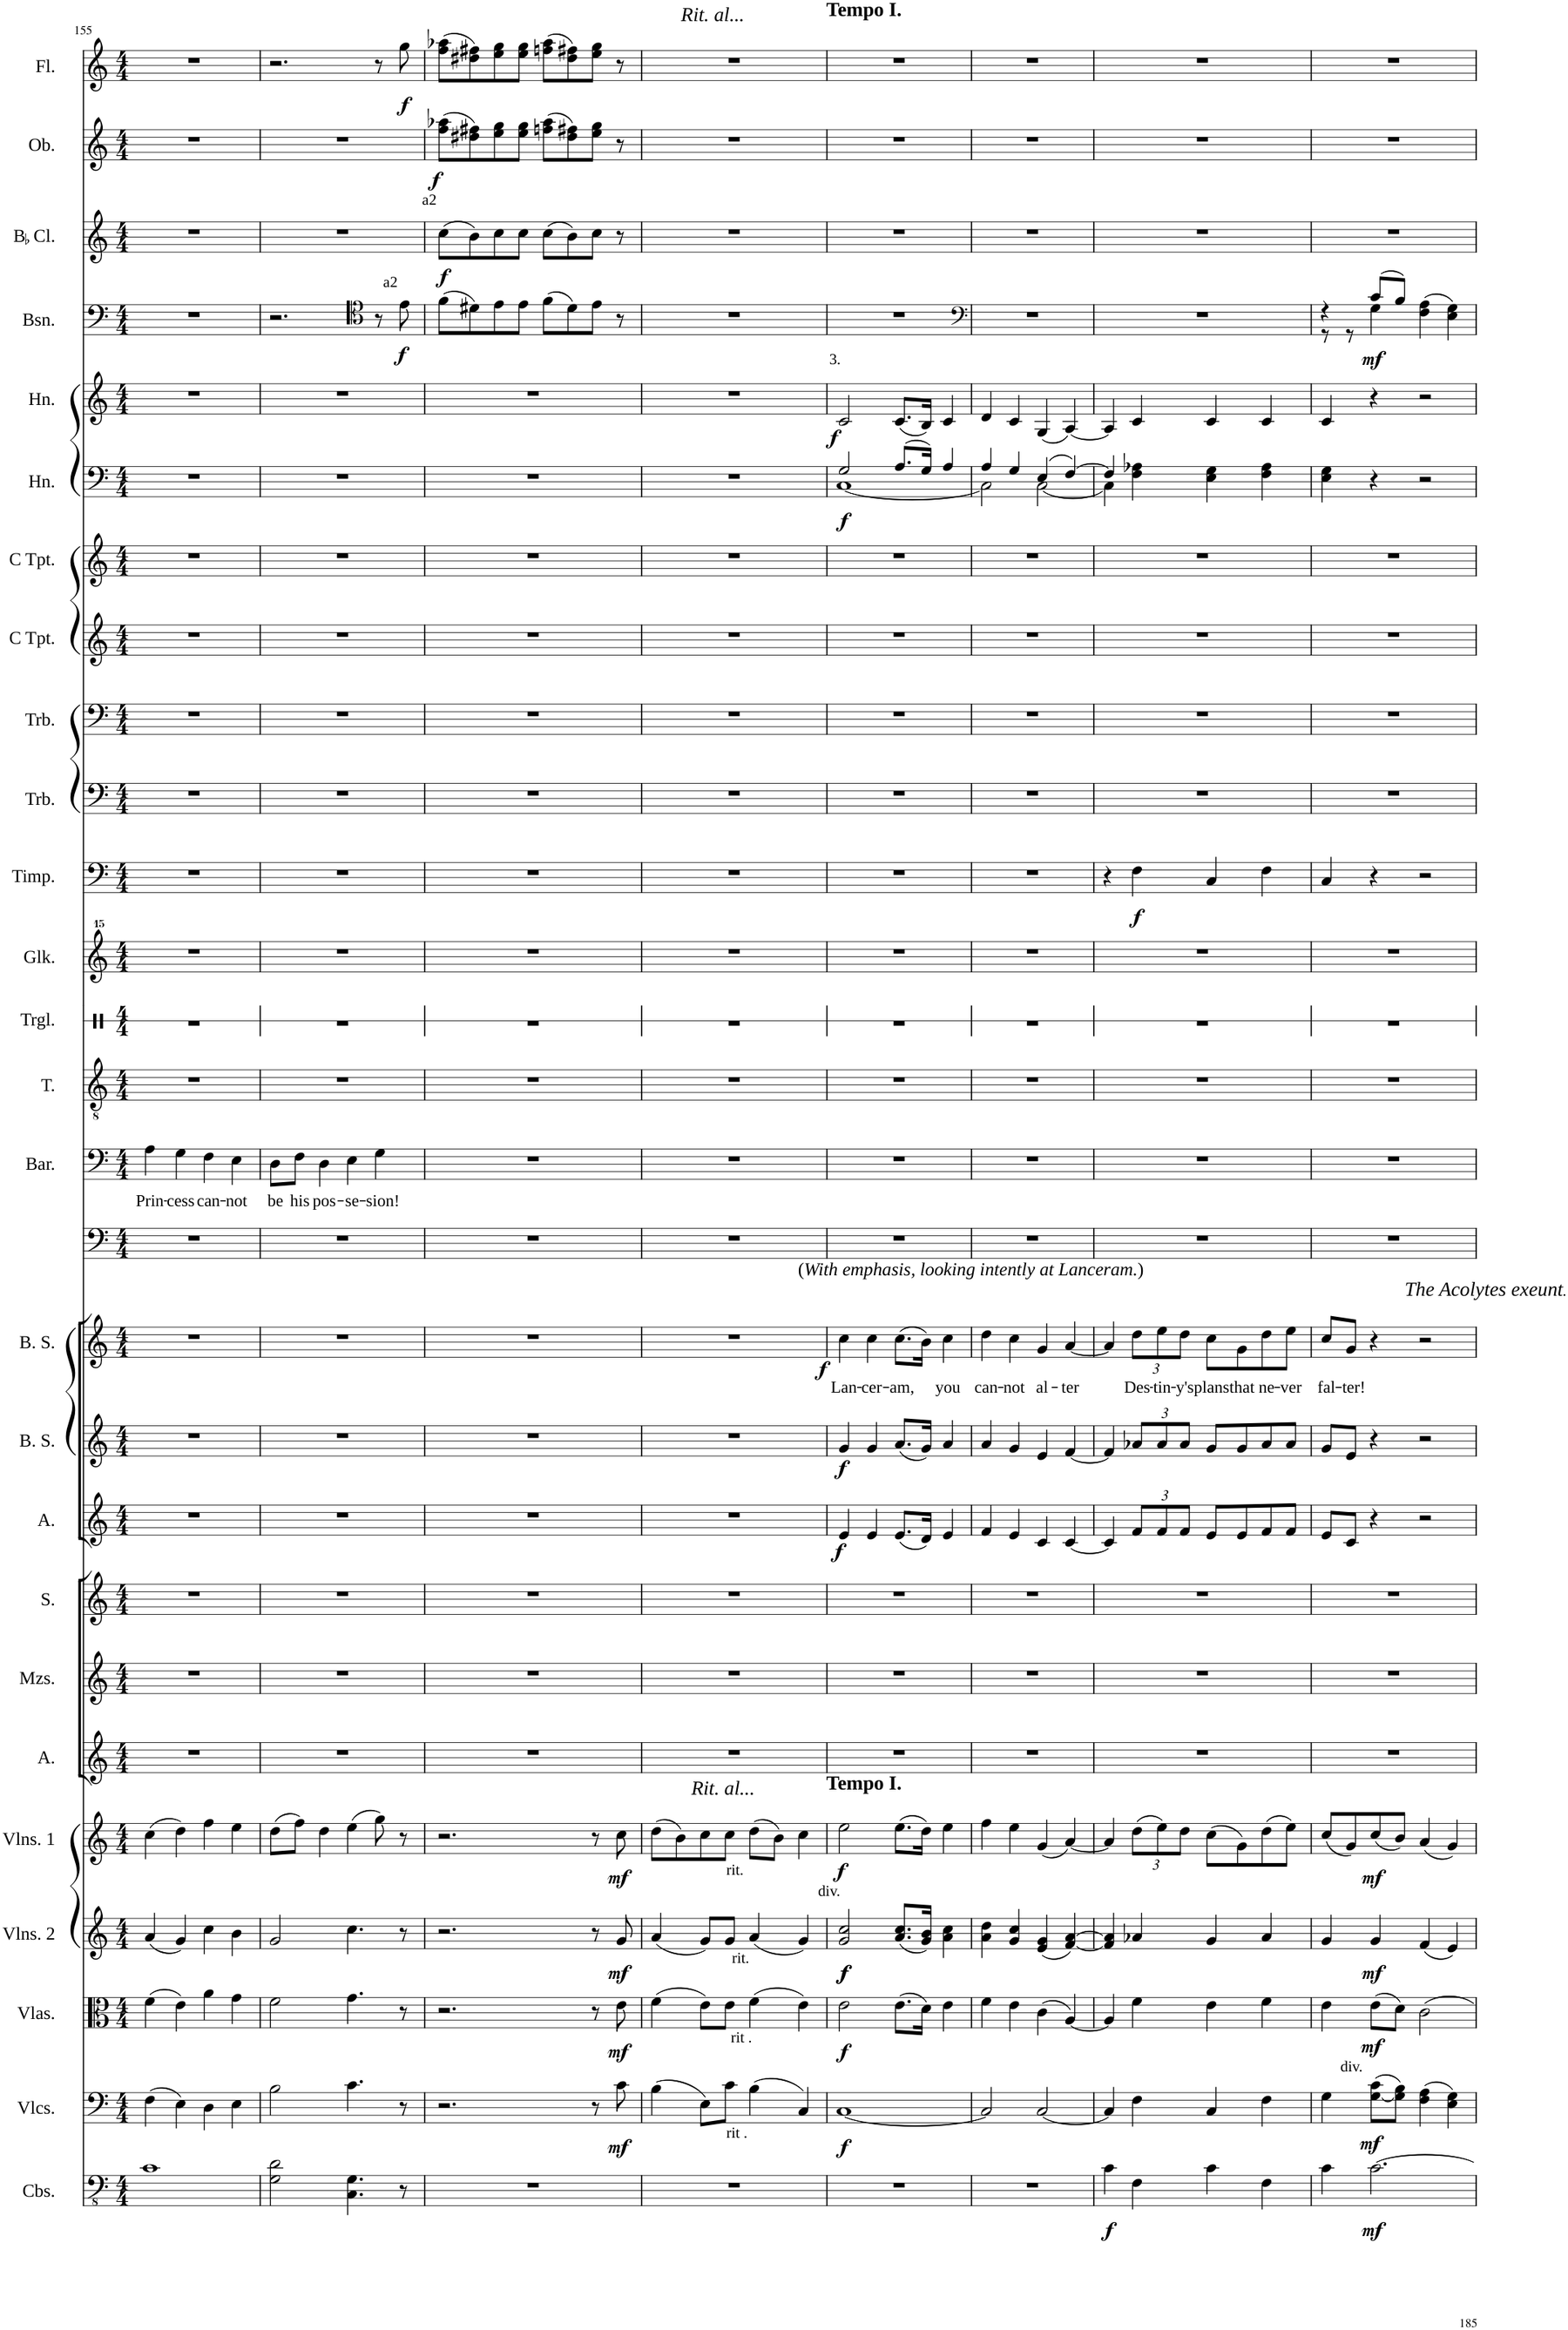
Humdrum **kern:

**kern	**dynam	**kern	**dynam	**kern	**dynam	**kern	**dynam	**kern	**dynam	**kern	**kern	**kern	**kern	**dynam	**kern	**dynam	**kern	**text	**dynam	**kern	**kern	**text	**kern	**kern	**kern	**kern	**dynam	**kern	**kern	**kern	**kern	**kern	**dynam	**kern	**dynam	**kern	**dynam	**kern	**dynam	**kern	**dynam	**kern	**dynam
*part27	*part27	*part26	*part26	*part25	*part25	*part24	*part24	*part23	*part23	*part22	*part21	*part20	*part19	*part19	*part18	*part18	*part17	*part17	*part17	*part16	*part15	*part15	*part14	*part13	*part12	*part11	*part11	*part10	*part9	*part8	*part7	*part6	*part6	*part5	*part5	*part4	*part4	*part3	*part3	*part2	*part2	*part1	*part1
*staff27	*staff27	*staff26	*staff26	*staff25	*staff25	*staff24	*staff24	*staff23	*staff23	*staff22	*staff21	*staff20	*staff19	*staff19	*staff18	*staff18	*staff17	*staff17	*staff17	*staff16	*staff15	*staff15	*staff14	*staff13	*staff12	*staff11	*staff11	*staff10	*staff9	*staff8	*staff7	*staff6	*staff6	*staff5	*staff5	*staff4	*staff4	*staff3	*staff3	*staff2	*staff2	*staff1	*staff1
*I"Contrabasses	*	*I"Violoncellos	*	*I"Violas	*	*I"Violins 2	*	*I"Violins 1	*	*I"Alto	*I"Mezzosoprano	*I"Soprano	*I"Alto	*	*I"Boy Soprano	*	*I"Boy Soprano	*	*	*I"Bass	*I"Baritone	*	*I"Tenor	*I"Triangle	*I"Glockenspiel	*I"Timpani	*	*I"Trombone	*I"Trombone	*I"C Trumpet	*I"C Trumpet	*I"Horn	*	*I"Horn	*	*I"Bassoon	*	*I"BaccidentalFlat Clarinet	*	*I"Oboe	*	*I"Flute	*
*I'Cbs.	*	*I'Vlcs.	*	*I'Vlas.	*	*I'Vlns. 2	*	*I'Vlns. 1	*	*I'A.	*I'Mzs.	*I'S.	*I'A.	*	*I'B. S.	*	*I'B. S.	*	*	*	*I'Bar.	*	*I'T.	*I'Trgl.	*I'Glk.	*I'Timp.	*	*I'Trb.	*I'Trb.	*I'C Tpt.	*I'C Tpt.	*I'Hn.	*	*I'Hn.	*	*I'Bsn.	*	*I'BaccidentalFlat Cl.	*	*I'Ob.	*	*I'Fl.	*
!!LO:PB:g=z
*clefFv4	*	*clefF4	*	*clefC3	*	*clefG2	*	*clefG2	*	*clefG2	*clefG2	*clefG2	*clefG2	*	*clefG2	*	*clefG2	*	*	*clefF4	*clefF4	*	*clefGv2	*clefX	*clefG^^2	*clefF4	*	*clefF4	*clefF4	*clefG2	*clefG2	*clefF4	*	*clefG2	*	*clefF4	*	*clefG2	*	*clefG2	*	*clefG2	*
*	*	*	*	*	*	*	*	*	*	*	*	*	*	*	*	*	*	*	*	*	*	*	*	*	*	*	*	*	*	*	*	*ITrd4c7	*	*ITrd4c7	*	*	*	*ITrd1c2	*	*	*	*	*
*k[]	*	*k[]	*	*k[]	*	*k[]	*	*k[]	*	*k[]	*k[]	*k[]	*k[]	*	*k[]	*	*k[]	*	*	*k[]	*k[]	*	*k[]	*k[]	*k[]	*k[]	*	*k[]	*k[]	*k[]	*k[]	*k[]	*	*k[]	*	*k[]	*	*k[]	*	*k[]	*	*k[]	*
*M4/4	*	*M4/4	*	*M4/4	*	*M4/4	*	*M4/4	*	*M4/4	*M4/4	*M4/4	*M4/4	*	*M4/4	*	*M4/4	*	*	*M4/4	*M4/4	*	*M4/4	*M4/4	*M4/4	*M4/4	*	*M4/4	*M4/4	*M4/4	*M4/4	*M4/4	*	*M4/4	*	*M4/4	*	*M4/4	*	*M4/4	*	*M4/4	*
=155	=155	=155	=155	=155	=155	=155	=155	=155	=155	=155	=155	=155	=155	=155	=155	=155	=155	=155	=155	=155	=155	=155	=155	=155	=155	=155	=155	=155	=155	=155	=155	=155	=155	=155	=155	=155	=155	=155	=155	=155	=155	=155	=155
!	!	!	!	!	!	!	!	!	!	!	!	!	!	!	!	!	!	!	!	!	!	!LO:LY:b	!	!	!	!	!	!	!	!	!	!	!	!	!	!	!	!	!	!	!	!	!
1C	.	(4F\	.	(4f\	.	(4a/	.	(4cc\	.	1r	1r	1r	1r	.	1r	.	1r	.	.	1r	4A\	Prin-	1r	1r	1r	1r	.	1r	1r	1r	1r	1r	.	1r	.	1r	.	1r	.	1r	.	1r	.
!	!	!	!	!	!	!	!	!	!	!	!	!	!	!	!	!	!	!	!	!	!	!LO:LY:b	!	!	!	!	!	!	!	!	!	!	!	!	!	!	!	!	!	!	!	!	!
.	.	4E\)	.	4e\)	.	4g/)	.	4dd\)	.	.	.	.	.	.	.	.	.	.	.	.	4G\	-cess	.	.	.	.	.	.	.	.	.	.	.	.	.	.	.	.	.	.	.	.	.
!	!	!	!	!	!	!	!	!	!	!	!	!	!	!	!	!	!	!	!	!	!	!LO:LY:b	!	!	!	!	!	!	!	!	!	!	!	!	!	!	!	!	!	!	!	!	!
.	.	4D\	.	4a\	.	4cc\	.	4ff\	.	.	.	.	.	.	.	.	.	.	.	.	4F\	can-	.	.	.	.	.	.	.	.	.	.	.	.	.	.	.	.	.	.	.	.	.
!	!	!	!	!	!	!	!	!	!	!	!	!	!	!	!	!	!	!	!	!	!	!LO:LY:b	!	!	!	!	!	!	!	!	!	!	!	!	!	!	!	!	!	!	!	!	!
.	.	4E\	.	4g\	.	4b\	.	4ee\	.	.	.	.	.	.	.	.	.	.	.	.	4E\	-not	.	.	.	.	.	.	.	.	.	.	.	.	.	.	.	.	.	.	.	.	.
=156	=156	=156	=156	=156	=156	=156	=156	=156	=156	=156	=156	=156	=156	=156	=156	=156	=156	=156	=156	=156	=156	=156	=156	=156	=156	=156	=156	=156	=156	=156	=156	=156	=156	=156	=156	=156	=156	=156	=156	=156	=156	=156	=156
!	!	!	!	!	!	!	!	!	!	!	!	!	!	!	!	!	!	!	!	!	!	!LO:LY:b	!	!	!	!	!	!	!	!	!	!	!	!	!	!	!	!	!	!	!	!	!
2GG\ 2D\	.	2B\	.	2f\	.	2g/	.	(8dd\L	.	1r	1r	1r	1r	.	1r	.	1r	.	.	1r	8D\L	be	1r	1r	1r	1r	.	1r	1r	1r	1r	1r	.	1r	.	2.r	.	1r	.	1r	.	2.r	.
!	!	!	!	!	!	!	!	!	!	!	!	!	!	!	!	!	!	!	!	!	!	!LO:LY:b	!	!	!	!	!	!	!	!	!	!	!	!	!	!	!	!	!	!	!	!	!
.	.	.	.	.	.	.	.	8ff\J)	.	.	.	.	.	.	.	.	.	.	.	.	8F\J	his	.	.	.	.	.	.	.	.	.	.	.	.	.	.	.	.	.	.	.	.	.
!	!	!	!	!	!	!	!	!	!	!	!	!	!	!	!	!	!	!	!	!	!	!LO:LY:b	!	!	!	!	!	!	!	!	!	!	!	!	!	!	!	!	!	!	!	!	!
.	.	.	.	.	.	.	.	4dd\	.	.	.	.	.	.	.	.	.	.	.	.	4D\	pos-	.	.	.	.	.	.	.	.	.	.	.	.	.	.	.	.	.	.	.	.	.
!	!	!	!	!	!	!	!	!	!	!	!	!	!	!	!	!	!	!	!	!	!	!LO:LY:b	!	!	!	!	!	!	!	!	!	!	!	!	!	!	!	!	!	!	!	!	!
4.CC\ 4.GG\	.	4.c\	.	4.g\	.	4.cc\	.	(4ee\	.	.	.	.	.	.	.	.	.	.	.	.	4E\	-se-	.	.	.	.	.	.	.	.	.	.	.	.	.	.	.	.	.	.	.	.	.
*	*	*	*	*	*	*	*	*	*	*	*	*	*	*	*	*	*	*	*	*	*	*	*	*	*	*	*	*	*	*	*	*	*	*	*	*clefC4	*	*	*	*	*	*	*
!	!	!	!	!	!	!	!	!	!	!	!	!	!	!	!	!	!	!	!	!	!	!LO:LY:b	!	!	!	!	!	!	!	!	!	!	!	!	!	!	!	!	!	!	!	!	!
.	.	.	.	.	.	.	.	8gg\)	.	.	.	.	.	.	.	.	.	.	.	.	4G\	-sion!	.	.	.	.	.	.	.	.	.	.	.	.	.	8r	.	.	.	.	.	8r	.
!	!	!	!	!	!	!	!	!	!	!	!	!	!	!	!	!	!	!	!	!	!	!	!	!	!	!	!	!	!	!	!	!	!	!	!	!LO:TX:a:t=a2	!	!	!	!	!	!	!
!	!	!	!	!	!	!	!	!	!	!	!	!	!	!	!	!	!	!	!	!	!	!	!	!	!	!	!	!	!	!	!	!	!	!	!	!	!	!	!	!	!	!	!LO:DY:b
8r	.	8r	.	8r	.	8r	.	8r	.	.	.	.	.	.	.	.	.	.	.	.	.	.	.	.	.	.	.	.	.	.	.	.	.	.	.	8e\	.	.	.	.	.	8gg\	f
=157	=157	=157	=157	=157	=157	=157	=157	=157	=157	=157	=157	=157	=157	=157	=157	=157	=157	=157	=157	=157	=157	=157	=157	=157	=157	=157	=157	=157	=157	=157	=157	=157	=157	=157	=157	=157	=157	=157	=157	=157	=157	=157	=157
!	!	!	!	!	!	!	!	!	!	!	!	!	!	!	!	!	!	!	!	!	!	!	!	!	!	!	!	!	!	!	!	!	!	!	!	!	!	!LO:TX:a:t=a2	!	!	!	!	!
!	!	!	!	!	!	!	!	!	!	!	!	!	!	!	!	!	!	!	!	!	!	!	!	!	!	!	!	!	!	!	!	!	!	!	!	!	!LO:DY:b	!	!LO:DY:b	!	!LO:DY:b	!	!
1r	.	2.r	.	2.r	.	2.r	.	2.r	.	1r	1r	1r	1r	.	1r	.	1r	.	.	1r	1r	.	1r	1r	1r	1r	.	1r	1r	1r	1r	1r	.	1r	.	(8f\L	f	(8cc\L	f	(8ff\ 8aa-X\L	f	(8ff\ 8aa-X\L	.
.	.	.	.	.	.	.	.	.	.	.	.	.	.	.	.	.	.	.	.	.	.	.	.	.	.	.	.	.	.	.	.	.	.	.	.	8d#X\)	.	8b\)	.	8dd#X\ 8ff#X\)	.	8dd#X\ 8ff#X\)	.
.	.	.	.	.	.	.	.	.	.	.	.	.	.	.	.	.	.	.	.	.	.	.	.	.	.	.	.	.	.	.	.	.	.	.	.	8e\	.	8cc\	.	8ee\ 8gg\	.	8ee\ 8gg\	.
.	.	.	.	.	.	.	.	.	.	.	.	.	.	.	.	.	.	.	.	.	.	.	.	.	.	.	.	.	.	.	.	.	.	.	.	8e\J	.	8cc\J	.	8ee\ 8gg\J	.	8ee\ 8gg\J	.
.	.	.	.	.	.	.	.	.	.	.	.	.	.	.	.	.	.	.	.	.	.	.	.	.	.	.	.	.	.	.	.	.	.	.	.	(8f\L	.	(8cc\L	.	(8ffn\ 8aa-\L	.	(8ffn\ 8aa-\L	.
.	.	.	.	.	.	.	.	.	.	.	.	.	.	.	.	.	.	.	.	.	.	.	.	.	.	.	.	.	.	.	.	.	.	.	.	8d#\)	.	8b\)	.	8dd#\ 8ff#X\)	.	8dd#\ 8ff#X\)	.
.	.	8r	.	8r	.	8r	.	8r	.	.	.	.	.	.	.	.	.	.	.	.	.	.	.	.	.	.	.	.	.	.	.	.	.	.	.	8e\J	.	8cc\J	.	8ee\ 8gg\J	.	8ee\ 8gg\J	.
!	!	!	!LO:DY:b	!	!LO:DY:b	!	!LO:DY:b	!	!LO:DY:b	!	!	!	!	!	!	!	!	!	!	!	!	!	!	!	!	!	!	!	!	!	!	!	!	!	!	!	!	!	!	!	!	!	!
.	.	8c\	mf	8e\	mf	8g/	mf	8cc\	mf	.	.	.	.	.	.	.	.	.	.	.	.	.	.	.	.	.	.	.	.	.	.	.	.	.	.	8r	.	8r	.	8r	.	8r	.
=158	=158	=158	=158	=158	=158	=158	=158	=158	=158	=158	=158	=158	=158	=158	=158	=158	=158	=158	=158	=158	=158	=158	=158	=158	=158	=158	=158	=158	=158	=158	=158	=158	=158	=158	=158	=158	=158	=158	=158	=158	=158	=158	=158
!	!	!	!	!	!	!	!	!	!	!	!	!	!	!	!	!	!	!	!	!	!	!	!	!	!	!	!	!	!	!	!	!	!	!	!	!	!	!	!	!	!	!LO:TX:a:i:t=Rit. al...	!
!	!	!	!	!	!	!	!	!LO:TX:a:i:t=Rit. al...	!	!	!	!	!	!	!	!	!	!	!	!	!	!	!	!	!	!	!	!	!	!	!	!	!	!	!	!	!	!	!	!	!	!	!
1r	.	(4B\	.	(4f\	.	(4a/	.	(8dd\L	.	1r	1r	1r	1r	.	1r	.	1r	.	.	1r	1r	.	1r	1r	1r	1r	.	1r	1r	1r	1r	1r	.	1r	.	1r	.	1r	.	1r	.	1r	.
.	.	.	.	.	.	.	.	8b\)	.	.	.	.	.	.	.	.	.	.	.	.	.	.	.	.	.	.	.	.	.	.	.	.	.	.	.	.	.	.	.	.	.	.	.
.	.	8E\L)	.	8e\L)	.	8g/L)	.	8cc\	.	.	.	.	.	.	.	.	.	.	.	.	.	.	.	.	.	.	.	.	.	.	.	.	.	.	.	.	.	.	.	.	.	.	.
.	.	8c\J	.	8e\J	.	8g/J	.	8cc\J	.	.	.	.	.	.	.	.	.	.	.	.	.	.	.	.	.	.	.	.	.	.	.	.	.	.	.	.	.	.	.	.	.	.	.
!	!	!	!	!	!	!	!	!LO:TX:b:t=rit.	!	!	!	!	!	!	!	!	!	!	!	!	!	!	!	!	!	!	!	!	!	!	!	!	!	!	!	!	!	!	!	!	!	!	!
!	!	!	!	!	!	!LO:TX:b:t=rit.	!	!	!	!	!	!	!	!	!	!	!	!	!	!	!	!	!	!	!	!	!	!	!	!	!	!	!	!	!	!	!	!	!	!	!	!	!
!	!	!	!	!LO:TX:b:t=rit .	!	!	!	!	!	!	!	!	!	!	!	!	!	!	!	!	!	!	!	!	!	!	!	!	!	!	!	!	!	!	!	!	!	!	!	!	!	!	!
!	!	!LO:TX:b:t=rit .	!	!	!	!	!	!	!	!	!	!	!	!	!	!	!	!	!	!	!	!	!	!	!	!	!	!	!	!	!	!	!	!	!	!	!	!	!	!	!	!	!
.	.	(4B\	.	(4f\	.	(4a/	.	(8dd\L	.	.	.	.	.	.	.	.	.	.	.	.	.	.	.	.	.	.	.	.	.	.	.	.	.	.	.	.	.	.	.	.	.	.	.
.	.	.	.	.	.	.	.	8b\J)	.	.	.	.	.	.	.	.	.	.	.	.	.	.	.	.	.	.	.	.	.	.	.	.	.	.	.	.	.	.	.	.	.	.	.
.	.	4C/)	.	4e\)	.	4g/)	.	4cc\	.	.	.	.	.	.	.	.	.	.	.	.	.	.	.	.	.	.	.	.	.	.	.	.	.	.	.	.	.	.	.	.	.	.	.
=159	=159	=159	=159	=159	=159	=159	=159	=159	=159	=159	=159	=159	=159	=159	=159	=159	=159	=159	=159	=159	=159	=159	=159	=159	=159	=159	=159	=159	=159	=159	=159	=159	=159	=159	=159	=159	=159	=159	=159	=159	=159	=159	=159
!	!	!	!	!	!	!	!	!	!	!	!	!	!	!	!	!	!	!	!	!	!	!	!	!	!	!	!	!	!	!	!	!	!	!	!	!	!	!	!	!	!	!LO:TX:a:B:t=Tempo I.	!
!	!	!	!	!	!	!	!	!	!	!	!	!	!	!	!	!	!	!	!	!	!	!	!	!	!	!	!	!	!	!	!	!	!	!LO:TX:a:t=3.	!	!	!	!	!	!	!	!	!
!	!	!	!	!	!	!	!	!LO:TX:a:B:t=Tempo I.	!	!	!	!	!	!	!	!	!	!	!	!	!	!	!	!	!	!	!	!	!	!	!	!	!	!	!	!	!	!	!	!	!	!	!
!	!	!	!	!	!	!LO:TX:a:t=div.	!	!	!	!	!	!	!	!	!	!	!	!	!	!	!	!	!	!	!	!	!	!	!	!	!	!	!	!	!	!	!	!	!	!	!	!	!
!	!	!	!LO:DY:b	!	!LO:DY:b	!	!LO:DY:b	!	!	!	!	!	!	!	!	!	!	!LO:LY:b	!	!	!	!	!	!	!	!	!	!	!	!	!	!	!	!	!	!	!	!	!	!	!	!	!
*	*	*	*	*	*	*	*	*	*	*	*	*	*	*	*	*	*	*	*	*	*	*	*	*	*	*	*	*	*	*	*	*^	*	*	*	*	*	*	*	*	*	*	*
!	!	!	!	!	!	!	!LO:DY:n=1:b	!	!LO:DY:b	!	!	!	!	!LO:DY:b	!	!LO:DY:b	!	!	!LO:DY:b	!	!	!	!	!	!	!	!	!	!	!	!	!	!	!LO:DY:b	!	!LO:DY:b	!	!	!	!	!	!	!	!
1r	.	[1C	f	2e\	f	2g/ 2cc/	f f	2ee\	f	1r	1r	1r	4e/	f	4g/	f	4cc\	Lan-	f	1r	1r	.	1r	1r	1r	1r	.	1r	1r	1r	1r	2G/	[1C	f	2c/	f	1r	.	1r	.	1r	.	1r	.
!	!	!	!	!	!	!	!	!	!	!	!	!	!	!	!	!	!LO:TX:a:t=(	!	!	!	!	!	!	!	!	!	!	!	!	!	!	!	!	!	!	!	!	!	!	!	!	!	!	!
!	!	!	!	!	!	!	!	!	!	!	!	!	!	!	!	!	!LO:TX:a:i:t=With emphasis, looking intently at Lanceram.	!	!	!	!	!	!	!	!	!	!	!	!	!	!	!	!	!	!	!	!	!	!	!	!	!	!	!
!	!	!	!	!	!	!	!	!	!	!	!	!	!	!	!	!	!LO:TX:a:t=)	!	!	!	!	!	!	!	!	!	!	!	!	!	!	!	!	!	!	!	!	!	!	!	!	!	!	!
!	!	!	!	!	!	!	!	!	!	!	!	!	!	!	!	!	!	!LO:LY:b	!	!	!	!	!	!	!	!	!	!	!	!	!	!	!	!	!	!	!	!	!	!	!	!	!	!
.	.	.	.	.	.	.	.	.	.	.	.	.	4e/	.	4g/	.	4cc\	-cer-	.	.	.	.	.	.	.	.	.	.	.	.	.	.	.	.	.	.	.	.	.	.	.	.	.	.
!	!	!	!	!	!	!	!	!	!	!	!	!	!	!	!	!	!	!LO:LY:b	!	!	!	!	!	!	!	!	!	!	!	!	!	!	!	!	!	!	!	!	!	!	!	!	!	!
.	.	.	.	(8.e\L	.	(8.a/ 8.cc/L	.	(8.ee\L	.	.	.	.	(8.e/L	.	(8.a/L	.	(8.cc\L	-am,	.	.	.	.	.	.	.	.	.	.	.	.	.	(8.A/L	.	.	(8.c/L	.	.	.	.	.	.	.	.	.
.	.	.	.	16d\Jk)	.	16g/ 16b/Jk)	.	16dd\Jk)	.	.	.	.	16d/Jk)	.	16g/Jk)	.	16b\Jk)	.	.	.	.	.	.	.	.	.	.	.	.	.	.	16G/Jk)	.	.	16B/Jk)	.	.	.	.	.	.	.	.	.
!	!	!	!	!	!	!	!	!	!	!	!	!	!	!	!	!	!	!LO:LY:b	!	!	!	!	!	!	!	!	!	!	!	!	!	!	!	!	!	!	!	!	!	!	!	!	!	!
.	.	.	.	4e\	.	4a\ 4cc\	.	4ee\	.	.	.	.	4e/	.	4a/	.	4cc\	you	.	.	.	.	.	.	.	.	.	.	.	.	.	4A/	.	.	4c/	.	.	.	.	.	.	.	.	.
=160	=160	=160	=160	=160	=160	=160	=160	=160	=160	=160	=160	=160	=160	=160	=160	=160	=160	=160	=160	=160	=160	=160	=160	=160	=160	=160	=160	=160	=160	=160	=160	=160	=160	=160	=160	=160	=160	=160	=160	=160	=160	=160	=160	=160
*	*	*	*	*	*	*	*	*	*	*	*	*	*	*	*	*	*	*	*	*	*	*	*	*	*	*	*	*	*	*	*	*	*	*	*	*	*clefF4	*	*	*	*	*	*	*
!	!	!	!	!	!	!	!	!	!	!	!	!	!	!	!	!	!	!LO:LY:b	!	!	!	!	!	!	!	!	!	!	!	!	!	!	!	!	!	!	!	!	!	!	!	!	!	!
1r	.	2C/]	.	4f\	.	4a\ 4dd\	.	4ff\	.	1r	1r	1r	4f/	.	4a/	.	4dd\	can-	.	1r	1r	.	1r	1r	1r	1r	.	1r	1r	1r	1r	4A/	2C\]	.	4d/	.	1r	.	1r	.	1r	.	1r	.
!	!	!	!	!	!	!	!	!	!	!	!	!	!	!	!	!	!	!LO:LY:b	!	!	!	!	!	!	!	!	!	!	!	!	!	!	!	!	!	!	!	!	!	!	!	!	!	!
.	.	.	.	4e\	.	4g/ 4cc/	.	4ee\	.	.	.	.	4e/	.	4g/	.	4cc\	-not	.	.	.	.	.	.	.	.	.	.	.	.	.	4G/	.	.	4c/	.	.	.	.	.	.	.	.	.
!	!	!	!	!	!	!	!	!	!	!	!	!	!	!	!	!	!	!LO:LY:b	!	!	!	!	!	!	!	!	!	!	!	!	!	!	!	!	!	!	!	!	!	!	!	!	!	!
.	.	[2C/	.	(4c\	.	(4e/ 4g/	.	(4g/	.	.	.	.	4c/	.	4e/	.	4g/	al-	.	.	.	.	.	.	.	.	.	.	.	.	.	(4E/	[2C\	.	(4G/	.	.	.	.	.	.	.	.	.
!	!	!	!	!	!	!	!	!	!	!	!	!	!	!	!	!	!	!LO:LY:b	!	!	!	!	!	!	!	!	!	!	!	!	!	!	!	!	!	!	!	!	!	!	!	!	!	!
.	.	.	.	[4A/)	.	[4f/ [4a/)	.	[4a/)	.	.	.	.	[4c/	.	[4f/	.	[4a/	-ter	.	.	.	.	.	.	.	.	.	.	.	.	.	[4F/)	.	.	[4A/)	.	.	.	.	.	.	.	.	.
=161	=161	=161	=161	=161	=161	=161	=161	=161	=161	=161	=161	=161	=161	=161	=161	=161	=161	=161	=161	=161	=161	=161	=161	=161	=161	=161	=161	=161	=161	=161	=161	=161	=161	=161	=161	=161	=161	=161	=161	=161	=161	=161	=161	=161
!	!LO:DY:b	!	!	!	!	!	!	!	!	!	!	!	!	!	!	!	!	!	!	!	!	!	!	!	!	!	!	!	!	!	!	!	!	!	!	!	!	!	!	!	!	!	!	!
4C\	f	4C/]	.	4A/]	.	4f/] 4a/]	.	4a/]	.	1r	1r	1r	4c/]	.	4f/]	.	4a/]	.	.	1r	1r	.	1r	1r	1r	4r	.	1r	1r	1r	1r	4F/]	4C\]	.	4A/]	.	1r	.	1r	.	1r	.	1r	.
*	*	*	*	*	*	*	*	*Xbrackettup	*	*	*	*	*Xbrackettup	*	*Xbrackettup	*	*Xbrackettup	*	*	*	*	*	*	*	*	*	*	*	*	*	*	*	*	*	*	*	*	*	*	*	*	*	*	*
!	!	!	!	!	!	!	!	!	!	!	!	!	!	!	!	!	!	!LO:LY:b	!	!	!	!	!	!	!	!	!LO:DY:b	!	!	!	!	!	!	!	!	!	!	!	!	!	!	!	!	!
4FF\	.	4F\	.	4f\	.	4a-X/	.	(12dd\L	.	.	.	.	12f/L	.	12a-X/L	.	12dd\L	Des-	.	.	.	.	.	.	.	4F\	f	.	.	.	.	4F\ 4A-X\	4ryy	.	4c/	.	.	.	.	.	.	.	.	.
!	!	!	!	!	!	!	!	!	!	!	!	!	!	!	!	!	!	!LO:LY:b	!	!	!	!	!	!	!	!	!	!	!	!	!	!	!	!	!	!	!	!	!	!	!	!	!	!
.	.	.	.	.	.	.	.	12ee\)	.	.	.	.	12f/	.	12a-/	.	12ee\	-tin-	.	.	.	.	.	.	.	.	.	.	.	.	.	.	.	.	.	.	.	.	.	.	.	.	.	.
!	!	!	!	!	!	!	!	!	!	!	!	!	!	!	!	!	!	!LO:LY:b	!	!	!	!	!	!	!	!	!	!	!	!	!	!	!	!	!	!	!	!	!	!	!	!	!	!
.	.	.	.	.	.	.	.	12dd\J	.	.	.	.	12f/J	.	12a-/J	.	12dd\J	-y's	.	.	.	.	.	.	.	.	.	.	.	.	.	.	.	.	.	.	.	.	.	.	.	.	.	.
!	!	!	!	!	!	!	!	!	!	!	!	!	!	!	!	!	!	!LO:LY:b	!	!	!	!	!	!	!	!	!	!	!	!	!	!	!	!	!	!	!	!	!	!	!	!	!	!
4C\	.	4C/	.	4e\	.	4g/	.	(8cc\L	.	.	.	.	8e/L	.	8g/L	.	8cc\L	plans	.	.	.	.	.	.	.	4C/	.	.	.	.	.	4E\ 4G\	2ryy	.	4c/	.	.	.	.	.	.	.	.	.
!	!	!	!	!	!	!	!	!	!	!	!	!	!	!	!	!	!	!LO:LY:b	!	!	!	!	!	!	!	!	!	!	!	!	!	!	!	!	!	!	!	!	!	!	!	!	!	!
.	.	.	.	.	.	.	.	8g\)	.	.	.	.	8e/	.	8g/	.	8g\	that	.	.	.	.	.	.	.	.	.	.	.	.	.	.	.	.	.	.	.	.	.	.	.	.	.	.
!	!	!	!	!	!	!	!	!	!	!	!	!	!	!	!	!	!	!LO:LY:b	!	!	!	!	!	!	!	!	!	!	!	!	!	!	!	!	!	!	!	!	!	!	!	!	!	!
4FF\	.	4F\	.	4f\	.	4a-/	.	(8dd\	.	.	.	.	8f/	.	8a-/	.	8dd\	ne-	.	.	.	.	.	.	.	4F\	.	.	.	.	.	4F\ 4A-\	.	.	4c/	.	.	.	.	.	.	.	.	.
!	!	!	!	!	!	!	!	!	!	!	!	!	!	!	!	!	!	!LO:LY:b	!	!	!	!	!	!	!	!	!	!	!	!	!	!	!	!	!	!	!	!	!	!	!	!	!	!
.	.	.	.	.	.	.	.	8ee\J)	.	.	.	.	8f/J	.	8a-/J	.	8ee\J	-ver	.	.	.	.	.	.	.	.	.	.	.	.	.	.	.	.	.	.	.	.	.	.	.	.	.	.
*	*	*	*	*	*	*	*	*	*	*	*	*	*	*	*	*	*	*	*	*	*	*	*	*	*	*	*	*	*	*	*	*v	*v	*	*	*	*	*	*	*	*	*	*	*
=162	=162	=162	=162	=162	=162	=162	=162	=162	=162	=162	=162	=162	=162	=162	=162	=162	=162	=162	=162	=162	=162	=162	=162	=162	=162	=162	=162	=162	=162	=162	=162	=162	=162	=162	=162	=162	=162	=162	=162	=162	=162	=162	=162
!	!	!	!	!	!	!	!	!	!	!	!	!	!	!	!	!	!	!LO:LY:b	!	!	!	!	!	!	!	!	!	!	!	!	!	!	!	!	!	!	!	!	!	!	!	!	!
*	*	*	*	*	*	*	*	*	*	*	*	*	*	*	*	*	*	*	*	*	*	*	*	*	*	*	*	*	*	*	*	*	*	*	*	*^	*	*	*	*	*	*	*
4C\	.	4G\	.	4e\	.	4g/	.	(8cc/L	.	1r	1r	1r	8e/L	.	8g/L	.	8cc/L	fal-	.	1r	1r	.	1r	1r	1r	4C/	.	1r	1r	1r	1r	4E\ 4G\	.	4c/	.	4r	8r	.	1r	.	1r	.	1r	.
!	!	!	!	!	!	!	!	!	!	!	!	!	!	!	!	!	!	!LO:LY:b	!	!	!	!	!	!	!	!	!	!	!	!	!	!	!	!	!	!	!	!	!	!	!	!	!	!
.	.	.	.	.	.	.	.	8g/)	.	.	.	.	8c/J	.	8e/J	.	8g/J	-ter!	.	.	.	.	.	.	.	.	.	.	.	.	.	.	.	.	.	.	8r	.	.	.	.	.	.	.
!	!	!LO:TX:a:t=div.	!	!	!	!	!	!	!	!	!	!	!	!	!	!	!	!	!	!	!	!	!	!	!	!	!	!	!	!	!	!	!	!	!	!	!	!	!	!	!	!	!	!
!	!LO:DY:b	!	!LO:DY:b	!	!LO:DY:b	!	!LO:DY:b	!	!LO:DY:b	!	!	!	!	!	!	!	!	!	!	!	!	!	!	!	!	!	!	!	!	!	!	!	!	!	!	!	!	!LO:DY:b	!	!	!	!	!	!
[2.C\	mf	([8G\ 8c\L	mf	(8e\L	mf	4g/	mf	(8cc/	mf	.	.	.	4r	.	4r	.	4r	.	.	.	.	.	.	.	.	4r	.	.	.	.	.	4r	.	4r	.	(8c/L	4G\	mf	.	.	.	.	.	.
.	.	8G\] 8B\J)	.	8d\J)	.	.	.	8b/J)	.	.	.	.	.	.	.	.	.	.	.	.	.	.	.	.	.	.	.	.	.	.	.	.	.	.	.	8B/J)	.	.	.	.	.	.	.	.
!	!	!	!	!	!	!	!	!	!	!	!	!	!	!	!	!	!LO:TX:a:i:t=The Acolytes exeunt	!	!	!	!	!	!	!	!	!	!	!	!	!	!	!	!	!	!	!	!	!	!	!	!	!	!	!
!	!	!	!	!	!	!	!	!	!	!	!	!	!	!	!	!	!LO:TX:a:t=.	!	!	!	!	!	!	!	!	!	!	!	!	!	!	!	!	!	!	!	!	!	!	!	!	!	!	!
.	.	(4F\ 4A\	.	2c\	.	(4f/	.	(4a/	.	.	.	.	2r	.	2r	.	2r	.	.	.	.	.	.	.	.	2r	.	.	.	.	.	2r	.	2r	.	(4F\ 4A\	2ryy	.	.	.	.	.	.	.
.	.	4E\ 4G\)	.	.	.	4e/)	.	4g/)	.	.	.	.	.	.	.	.	.	.	.	.	.	.	.	.	.	.	.	.	.	.	.	.	.	.	.	4E\ 4G\)	.	.	.	.	.	.	.	.
*	*	*	*	*	*	*	*	*	*	*	*	*	*	*	*	*	*	*	*	*	*	*	*	*	*	*	*	*	*	*	*	*	*	*	*	*v	*v	*	*	*	*	*	*	*
=	=	=	=	=	=	=	=	=	=	=	=	=	=	=	=	=	=	=	=	=	=	=	=	=	=	=	=	=	=	=	=	=	=	=	=	=	=	=	=	=	=	=	=
*-	*-	*-	*-	*-	*-	*-	*-	*-	*-	*-	*-	*-	*-	*-	*-	*-	*-	*-	*-	*-	*-	*-	*-	*-	*-	*-	*-	*-	*-	*-	*-	*-	*-	*-	*-	*-	*-	*-	*-	*-	*-	*-	*-
